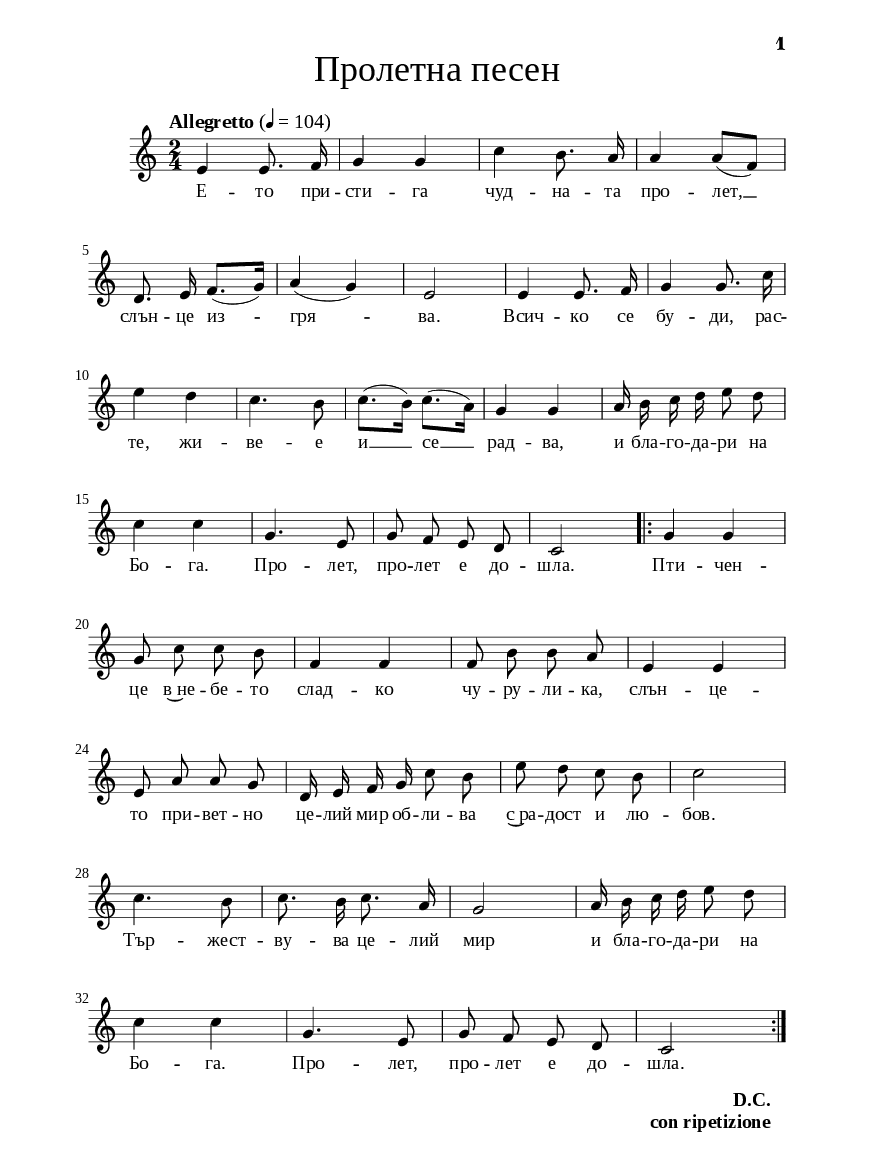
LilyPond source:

\version "2.24.4"

% include paper part and global functions
\include "include/globals.ily"

\bookpart {
  \label #'ref181
  \tocItem \markup "Пролетна песен"
  \include "include/bookpart-paper.ily"
  \score {
    \include "include/score-layout.ily"

    \new Voice \absolute {
      \clef treble
      \key c \major
      \time 2/4
      \tempoFunc "Allegretto" 4 "104"
      \autoBeamOff
      e'4  e'8.  f'16 | % 2
      g'4  g'4 | % 3
      c''4 b'8.  a'16 | % 4
      a'4  a'8 ( [  f'8 ) ] | \break % 5
      d'8.  e'16  f'8. ( [  g'16 ) ] | % 6
      a'4 (  g'4 ) | % 7
      e'2  | % 8
      e'4  e'8.  f'16 | % 9
      g'4  g'8. c''16 \break |
      e''4 d''4 | % 11
      c''4. b'8 | % 12
      c''8. ( [ b'16 ) ] c''8. ( [
      a'16 ) ] | % 13
      g'4  g'4 | % 14
      a'16 b'16 c''16 d''16
      e''8 d''8  | % 15
      c''4 c''4  | % 16
      g'4.  e'8 | % 17
      g'8  f'8  e'8  d'8 | % 18
      c'2
      \bar ".|:"
      | % 19
      g'4  g'4 \break |
      g'8 c''8 c''8 b'8 | % 21
      f'4  f'4 | % 22
      f'8 b'8 b'8  a'8 | % 23
      e'4  e'4 \break | % 24
      e'8  a'8  a'8  g'8 | % 25
      d'16  e'16  f'16  g'16
      c''8 b'8 | % 26
      e''8 d''8 c''8 b'8 | % 27
      c''2 \break | % 28
      c''4. b'8 | % 29
      c''8. b'16 c''8.  a'16 |
      g'2 | % 31
      a'16 b'16 c''16 d''16
      e''8 d''8 \break | % 32
      c''4 c''4 | % 33
      g'4.  e'8 | % 34
      g'8  f'8  e'8  d'8 | % 35
      c'2
      \bar ":|."
    }

    \addlyrics {
      Е
      -- то при -- сти -- га чуд -- на --
      та про -- лет, __  слън -- це из
      -- гря -- ва. Всич -- ко се
      бу -- ди, рас -- те, жи -- ве -- е и __
      се __  рад -- ва, и бла -- го --
      да -- ри на Бо -- га. Про -- лет,
      про -- лет е до -- шла. Пти -- чен
      -- це в~не -- бе -- то слад -- ко
      чу -- ру -- ли -- ка, слън -- це -- то
      при -- вет -- но це -- лий мир об --
      ли -- ва с~ра -- дост и лю -- бов.
      Тър -- жест -- ву -- ва це -- лий
      мир и бла -- го -- да -- ри на Бо
      -- га. Про -- лет, про -- лет е до --
      шла.}

      \header {
        title = \titleFunc #'ref_desc_19 "Пролетна песен" "Proletna pesen"
      }

      \midi{}

    } % score

    \markup \dcr-two "D.C.""con ripetizione" #4.5

  } % bookpart

  % Più mosso
  %
